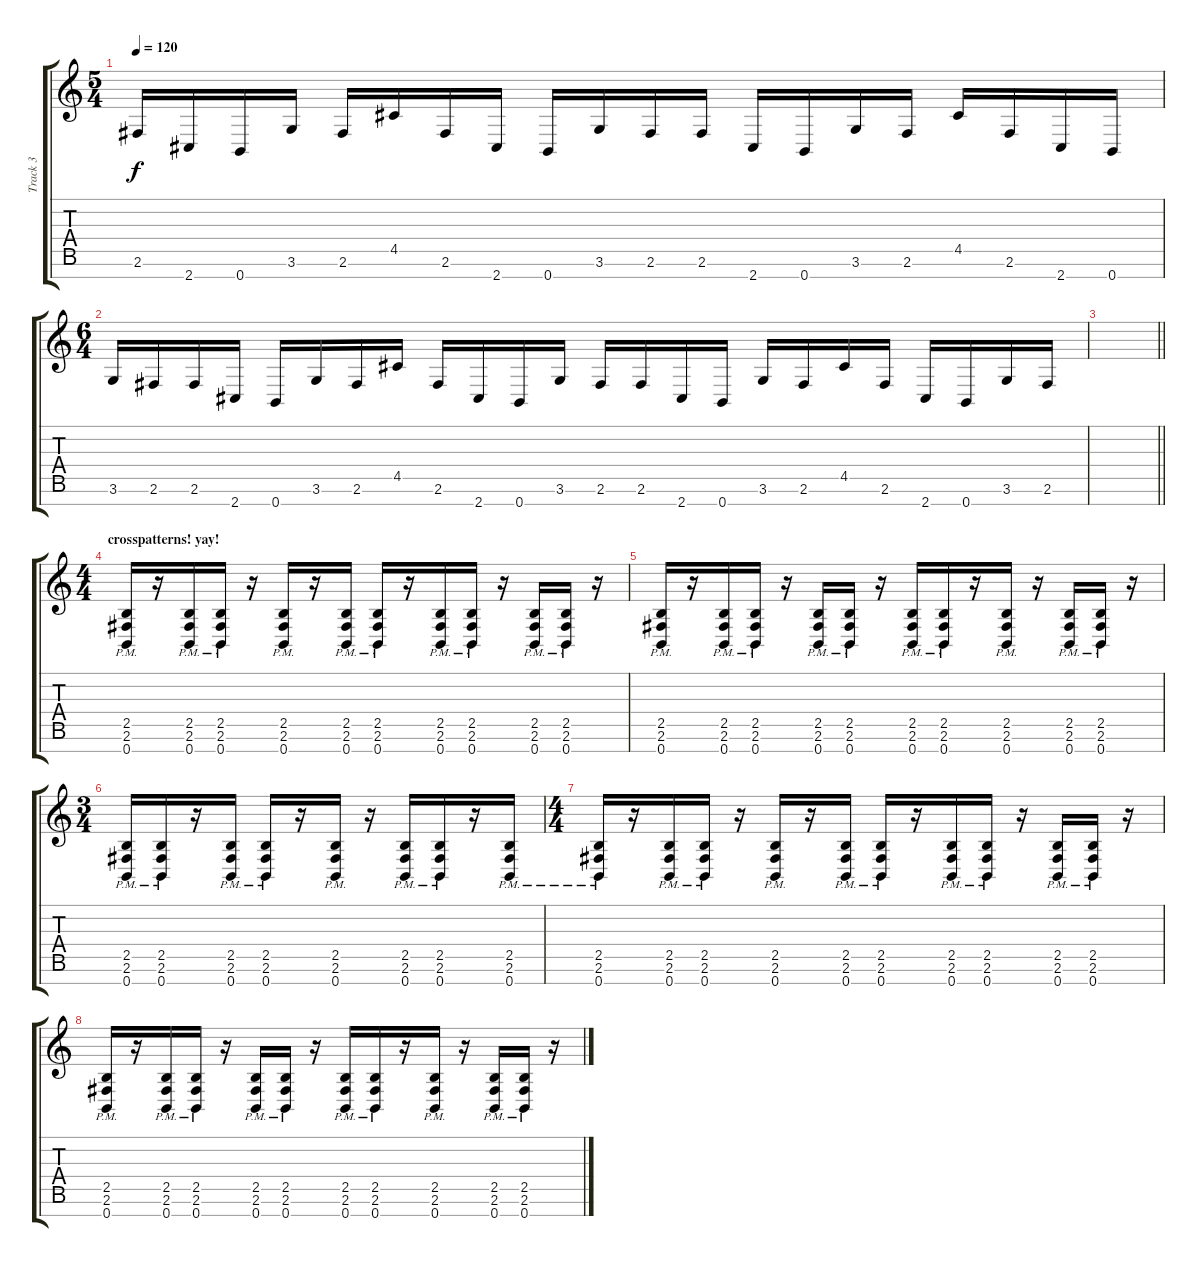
\track ("Track 3" "Track 3") {instrument distortionguitar}
\staff {score tabs}
\tuning (E4 B3 G3 D3 A2 E2 B1) {hide}
\ts (5 4)
\tempo 120
\clef g2
\ks c
2.6.16{dy f} 2.7.16 0.7.16 3.6.16 2.6.16 4.5.16 2.6.16 2.7.16 0.7.16 3.6.16 2.6.16 2.6.16 2.7.16 0.7.16 3.6.16 2.6.16 4.5.16 2.6.16 2.7.16 0.7.16 |
\ts (6 4)
3.6.16 2.6.16 2.6.16 2.7.16 0.7.16 3.6.16 2.6.16 4.5.16 2.6.16 2.7.16 0.7.16 3.6.16 2.6.16 2.6.16 2.7.16 0.7.16 3.6.16 2.6.16 4.5.16 2.6.16 2.7.16 0.7.16 3.6.16 2.6.16 |
\barLineRight lightlight
|
\ts (4 4)
\section ("" "crosspatterns! yay!")
(2.5{pm} 2.6{pm} 0.7{pm}).16 r.16 (2.5{pm} 2.6{pm} 0.7{pm}).16 (2.5{pm} 2.6{pm} 0.7{pm}).16 r.16 (2.5{pm} 2.6{pm} 0.7{pm}).16 r.16 (2.5{pm} 2.6{pm} 0.7{pm}).16 (2.5{pm} 2.6{pm} 0.7{pm}).16 r.16 (2.5{pm} 2.6{pm} 0.7{pm}).16 (2.5{pm} 2.6{pm} 0.7{pm}).16 r.16 (2.5{pm} 2.6{pm} 0.7{pm}).16 (2.5{pm} 2.6{pm} 0.7{pm}).16 r.16 |
(2.5{pm} 2.6{pm} 0.7{pm}).16 r.16 (2.5{pm} 2.6{pm} 0.7{pm}).16 (2.5{pm} 2.6{pm} 0.7{pm}).16 r.16 (2.5{pm} 2.6{pm} 0.7{pm}).16 (2.5{pm} 2.6{pm} 0.7{pm}).16 r.16 (2.5{pm} 2.6{pm} 0.7{pm}).16 (2.5{pm} 2.6{pm} 0.7{pm}).16 r.16 (2.5{pm} 2.6{pm} 0.7{pm}).16 r.16 (2.5{pm} 2.6{pm} 0.7{pm}).16 (2.5{pm} 2.6{pm} 0.7{pm}).16 r.16 |
\ts (3 4)
(2.5{pm} 2.6{pm} 0.7{pm}).16 (2.5{pm} 2.6{pm} 0.7{pm}).16 r.16 (2.5{pm} 2.6{pm} 0.7{pm}).16 (2.5{pm} 2.6{pm} 0.7{pm}).16 r.16 (2.5{pm} 2.6{pm} 0.7{pm}).16 r.16 (2.5{pm} 2.6{pm} 0.7{pm}).16 (2.5{pm} 2.6{pm} 0.7{pm}).16 r.16 (2.5{pm} 2.6{pm} 0.7{pm}).16 |
\ts (4 4)
(2.5{pm} 2.6{pm} 0.7{pm}).16 r.16 (2.5{pm} 2.6{pm} 0.7{pm}).16 (2.5{pm} 2.6{pm} 0.7{pm}).16 r.16 (2.5{pm} 2.6{pm} 0.7{pm}).16 r.16 (2.5{pm} 2.6{pm} 0.7{pm}).16 (2.5{pm} 2.6{pm} 0.7{pm}).16 r.16 (2.5{pm} 2.6{pm} 0.7{pm}).16 (2.5{pm} 2.6{pm} 0.7{pm}).16 r.16 (2.5{pm} 2.6{pm} 0.7{pm}).16 (2.5{pm} 2.6{pm} 0.7{pm}).16 r.16 |
(2.5{pm} 2.6{pm} 0.7{pm}).16 r.16 (2.5{pm} 2.6{pm} 0.7{pm}).16 (2.5{pm} 2.6{pm} 0.7{pm}).16 r.16 (2.5{pm} 2.6{pm} 0.7{pm}).16 (2.5{pm} 2.6{pm} 0.7{pm}).16 r.16 (2.5{pm} 2.6{pm} 0.7{pm}).16 (2.5{pm} 2.6{pm} 0.7{pm}).16 r.16 (2.5{pm} 2.6{pm} 0.7{pm}).16 r.16 (2.5{pm} 2.6{pm} 0.7{pm}).16 (2.5{pm} 2.6{pm} 0.7{pm}).16 r.16
